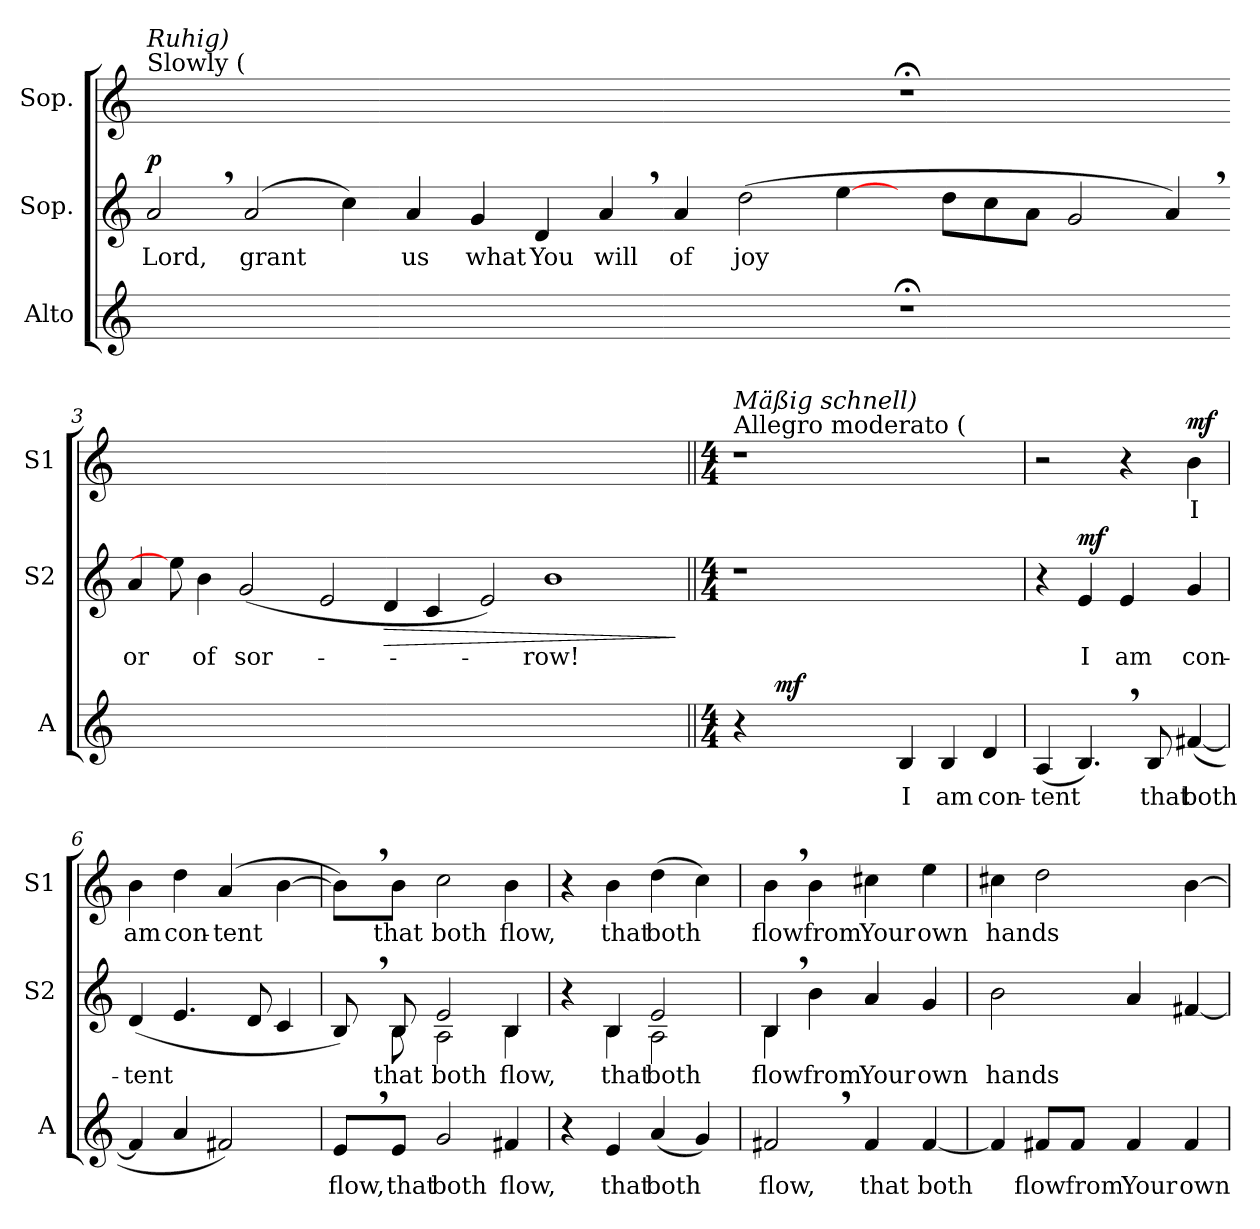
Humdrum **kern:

**kern	**text	**dynam	**kern	**text	**dynam	**kern	**text	**dynam
*part3	*part3	*part3	*part2	*part2	*part2	*part1	*part1	*part1
*staff3	*staff3	*staff3	*staff2	*staff2	*staff2	*staff1	*staff1	*staff1
*I"Alto	*	*	*I"Sop.	*	*	*I"Sop.	*	*
*I'A	*	*	*I'S2	*	*	*I'S1	*	*
*clefG2	*	*	*clefG2	*	*	*clefG2	*	*
*k[]	*	*	*k[]	*	*	*k[]	*	*
*a:	*	*	*a:	*	*	*a:	*	*
=1	=1	=1	=1	=1	=1	=1	=1	=1
!	!	!	!	!	!	!LO:TX:a:t=Slowly (	!	!
!	!	!	!	!	!	!LO:TX:a:i:t=Ruhig)	!	!
!	!	!	!	!LO:LY:b	!LO:DY:a	!	!	!
1ryy	.	.	2a,>/	Lord,	p	1ryy	.	.
!	!	!	!	!LO:LY:b	!	!	!	!
.	.	.	(2a/	grant	.	.	.	.
1ryy	.	.	4cc\)	.	.	1ryy	.	.
!	!	!	!	!LO:LY:b	!	!	!	!
.	.	.	4a/	us	.	.	.	.
!	!	!	!	!LO:LY:b	!	!	!	!
.	.	.	4g/	what	.	.	.	.
!	!	!	!	!LO:LY:b	!	!	!	!
.	.	.	4d/	You	.	.	.	.
!	!	!	!	!LO:LY:b	!	!	!	!
4ryy	.	.	4a,>/	will	.	4ryy	.	.
=2-	=2-	=2-	=2-	=2-	=2-	=2-	=2-	=2-
!	!	!	!	!LO:LY:b	!	!	!	!
1ryy	.	.	4a/	of	.	1ryy	.	.
!	!	!	!	!LO:LY:b	!	!	!	!
.	.	.	(>2dd\	joy	.	.	.	.
.	.	.	[4ee\	.	.	.	.	.
1r;<	.	.	8ryy	.	.	1r;<	.	.
.	.	.	8dd\L	.	.	.	.	.
.	.	.	8cc\	.	.	.	.	.
.	.	.	8a\J	.	.	.	.	.
.	.	.	2g/	.	.	.	.	.
4ryy	.	.	4a,>/)	.	.	4ryy	.	.
=3-	=3-	=3-	=3-	=3-	=3-	=3-	=3-	=3-
!	!	!	!	!LO:LY:b	!	!	!	!
1ryy	.	.	4a/	or	.	1ryy	.	.
.	.	.	8ee\]	.	.	.	.	.
!	!	!	!	!LO:LY:b	!	!	!	!
.	.	.	4b\	of	.	.	.	.
!	!	!	!	!LO:LY:b	!	!	!	!
.	.	.	(<2g/	sor-	.	.	.	.
1ryy	.	.	.	.	.	1ryy	.	.
.	.	.	2e/	.	.	.	.	.
!	!	!	!	!	!LO:HP:b	!	!	!
.	.	.	4d/	.	>	.	.	.
.	.	.	4c/	.	.	.	.	.
1ryy	.	.	.	.	.	1ryy	.	.
.	.	.	2e/)	.	.	.	.	.
!	!	!	!	!LO:LY:b	!	!	!	!
.	.	.	1b	-row!	.	.	.	.
2ryy	.	.	.	.	.	2ryy	.	.
8ryy	.	.	.	.	.	8ryy	.	.
.	.	.	.	.	]	.	.	.
!!LO:LB:g=z
=4||	=4||	=4||	=4||	=4||	=4||	=4||	=4||	=4||
*M4/4	*	*	*M4/4	*	*	*M4/4	*	*
!	!	!	!	!	!	!LO:TX:a:t=Allegro moderato (	!	!
!	!	!	!	!	!	!LO:TX:a:i:t=Mäßig schnell)	!	!
4r	.	.	1r	.	.	1r	.	.
!	!	!LO:DY:a	!	!	!	!	!	!
1ryy	.	mf	.	.	.	.	.	.
.	.	.	1ryy	.	.	1ryy	.	.
!	!LO:LY:b	!	!	!	!	!	!	!
4B/	I	.	.	.	.	.	.	.
!	!LO:LY:b	!	!	!	!	!	!	!
4B/	am	.	.	.	.	.	.	.
!	!LO:LY:b	!	!	!	!	!	!	!
4d/	con-	.	.	.	.	.	.	.
=5	=5	=5	=5	=5	=5	=5	=5	=5
!	!LO:LY:b	!	!	!	!	!	!	!
(<4A/	-tent	.	4r	.	.	2r	.	.
!	!	!	!	!LO:LY:b	!LO:DY:a	!	!	!
4.B,>/)	.	.	4e/	I	mf	.	.	.
!	!	!	!	!LO:LY:b	!	!	!	!
.	.	.	4e/	am	.	4r	.	.
!	!LO:LY:b	!	!	!	!	!	!	!
8B/	that	.	.	.	.	.	.	.
!	!LO:LY:b	!	!	!	!	!	!	!
!	!	!	!	!LO:LY:b	!	!	!	!
!	!	!	!	!	!	!	!LO:LY:b	!LO:DY:a
(<[4f#X/	both	.	4g/	con-	.	4b\	I	mf
=6	=6	=6	=6	=6	=6	=6	=6	=6
!	!	!	!	!LO:LY:b	!	!	!	!
!	!	!	!	!	!	!	!LO:LY:b	!
4f#/]	.	.	(<4d/	-tent	.	4b\	am	.
!	!	!	!	!	!	!	!LO:LY:b	!
4a/	.	.	4.e/	.	.	4dd\	con-	.
!	!	!	!	!	!	!	!LO:LY:b	!
2f#X/)	.	.	.	.	.	(4a/	-tent	.
.	.	.	8d/	.	.	.	.	.
.	.	.	4c/	.	.	[4b\	.	.
=7	=7	=7	=7	=7	=7	=7	=7	=7
!	!LO:LY:b	!	!	!	!	!	!	!
*	*	*	*^	*	*	*	*	*
8e,>/L	flow,	.	8B,>/)	8ryy	.	.	8b,>\L])	.	.
!	!LO:LY:b	!	!	!	!	!	!	!	!
!	!	!	!	!	!LO:LY:b	!	!	!	!
!	!	!	!	!	!	!	!	!LO:LY:b	!
8e/J	that	.	8B/	8B\	that	.	8b\J	that	.
!	!LO:LY:b	!	!	!	!	!	!	!	!
!	!	!	!	!	!LO:LY:b	!	!	!	!
!	!	!	!	!	!	!	!	!LO:LY:b	!
2g/	both	.	2e/	2A\	both	.	2cc\	both	.
!	!LO:LY:b	!	!	!	!	!	!	!	!
!	!	!	!	!	!LO:LY:b	!	!	!	!
!	!	!	!	!	!	!	!	!LO:LY:b	!
4f#X/	flow,	.	4B/	4B\	flow,	.	4b\	flow,	.
=8	=8	=8	=8	=8	=8	=8	=8	=8	=8
4r	.	.	4r	4ryy	.	.	4r	.	.
!	!LO:LY:b	!	!	!	!	!	!	!	!
!	!	!	!	!	!LO:LY:b	!	!	!	!
!	!	!	!	!	!	!	!	!LO:LY:b	!
4e/	that	.	4B/	4B\	that	.	4b\	that	.
!	!LO:LY:b	!	!	!	!	!	!	!	!
!	!	!	!	!	!LO:LY:b	!	!	!	!
!	!	!	!	!	!	!	!	!LO:LY:b	!
(<4a/	both	.	2e/	2A\	both	.	(>4dd\	both	.
4g/)	.	.	.	.	.	.	4cc\)	.	.
!!LO:LB:g=z
=9	=9	=9	=9	=9	=9	=9	=9	=9	=9
!	!LO:LY:b	!	!	!	!	!	!	!	!
!	!	!	!	!	!LO:LY:b	!	!	!	!
!	!	!	!	!	!	!	!	!LO:LY:b	!
2f#X,>/	flow,	.	4B,>/	4B\	flow	.	4b,>\	flow	.
!	!	!	!	!	!LO:LY:b	!	!	!	!
!	!	!	!	!	!	!	!	!LO:LY:b	!
.	.	.	4b\	2.ryy	from	.	4b\	from	.
!	!LO:LY:b	!	!	!	!	!	!	!	!
!	!	!	!	!	!LO:LY:b	!	!	!	!
!	!	!	!	!	!	!	!	!LO:LY:b	!
4f#/	that	.	4a/	.	Your	.	4cc#X\	Your	.
!	!LO:LY:b	!	!	!	!	!	!	!	!
!	!	!	!	!	!LO:LY:b	!	!	!	!
!	!	!	!	!	!	!	!	!LO:LY:b	!
[4f#/	both	.	4g/	.	own	.	4ee\	own	.
*	*	*	*v	*v	*	*	*	*	*
=10	=10	=10	=10	=10	=10	=10	=10	=10
!	!	!	!	!LO:LY:b	!	!	!	!
!	!	!	!	!	!	!	!LO:LY:b	!
4f#/]	.	.	2b\	hands	.	4cc#X\	hands	.
!	!LO:LY:b	!	!	!	!	!	!	!
8f#X/L	flow	.	.	.	.	2dd\	.	.
!	!LO:LY:b	!	!	!	!	!	!	!
8f#/J	from	.	.	.	.	.	.	.
!	!LO:LY:b	!	!	!	!	!	!	!
4f#/	Your	.	4a/	.	.	.	.	.
!	!LO:LY:b	!	!	!	!	!	!	!
4f#/	own	.	[4f#X/	.	.	[4b\	.	.
=	=	=	=	=	=	=	=	=
*-	*-	*-	*-	*-	*-	*-	*-	*-
